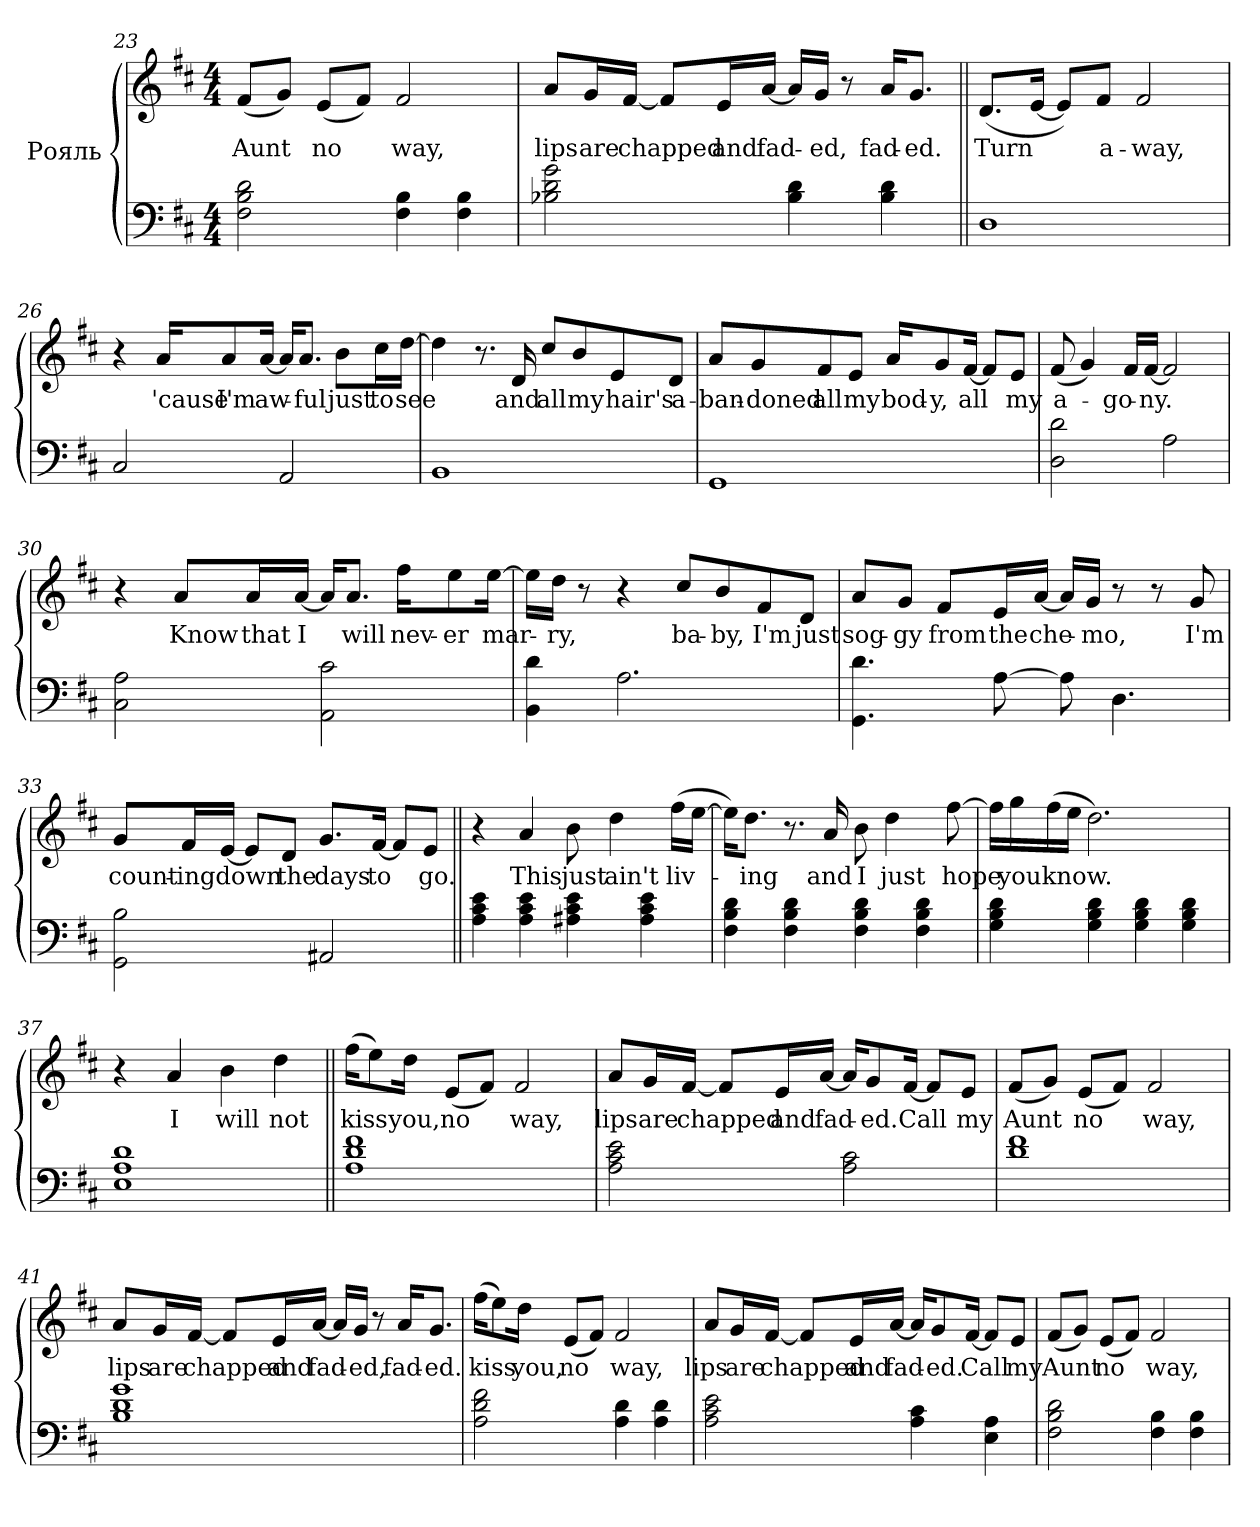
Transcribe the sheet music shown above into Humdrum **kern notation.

**kern	**kern	**text
*part1	*part1	*part1
*staff2	*staff1	*staff1
*I"Рояль	*	*
*clefF4	*clefG2	*
*k[f#c#]	*k[f#c#]	*
*D:	*D:	*
*M4/4	*M4/4	*
=23	=23	=23
!	!	!LO:LY:b
2F#\ 2B\ 2d\	(<8f#/L	Aunt
.	8g/J)	.
!	!	!LO:LY:b
.	(<8e/L	no
.	8f#/J)	.
!	!	!LO:LY:b
4F#\ 4B\	2f#/	way,
4F#\ 4B\	.	.
=24	=24	=24
!	!	!LO:LY:b
2B-X\ 2d\ 2g\	8a/L	lips
!	!	!LO:LY:b
.	16g/L	are
!	!	!LO:LY:b
.	[16f#/JJ	chapped
.	8f#/L]	.
!	!	!LO:LY:b
.	16e/L	and
!	!	!LO:LY:b
.	[16a/JJ	fad-
4B-\ 4d\	16a/LL]	.
!	!	!LO:LY:b
.	16g/JJ	-ed,
.	8r	.
!	!	!LO:LY:b
4B-\ 4d\	16a/KL	fad-
!	!	!LO:LY:b
.	8.g/J	-ed.
=25||	=25||	=25||
!	!	!LO:LY:b
1D	(<8.d/L	Turn
.	[16e/Jk	.
.	8e/L])	.
!	!	!LO:LY:b
.	8f#/J	a-
!	!	!LO:LY:b
.	2f#/	-way,
!!LO:LB:g=z
=26	=26	=26
2C#/	4r	.
!	!	!LO:LY:b
.	16a/KL	'cause
!	!	!LO:LY:b
.	8a/	I'm
!	!	!LO:LY:b
.	[16a/Jk	aw-
2AA/	16a/KL]	.
!	!	!LO:LY:b
.	8.a/J	-ful
!	!	!LO:LY:b
.	8b\L	just
!	!	!LO:LY:b
.	16cc#\L	to
!	!	!LO:LY:b
.	[16dd\JJ	see
=27	=27	=27
1BB	4dd\]	.
.	8.r	.
!	!	!LO:LY:b
.	16d/	and
!	!	!LO:LY:b
.	8cc#/L	all
!	!	!LO:LY:b
.	8b/	my
!	!	!LO:LY:b
.	8e/	hair's
!	!	!LO:LY:b
.	8d/J	a-
=28	=28	=28
!	!	!LO:LY:b
1GG	8a/L	-ban-
!	!	!LO:LY:b
.	8g/	-doned
!	!	!LO:LY:b
.	8f#/	all
!	!	!LO:LY:b
.	8e/J	my
!	!	!LO:LY:b
.	16a/KL	bod-
!	!	!LO:LY:b
.	8g/	-y,
!	!	!LO:LY:b
.	[16f#/Jk	all
.	8f#/L]	.
!	!	!LO:LY:b
.	8e/J	my
=29	=29	=29
!	!	!LO:LY:b
2D\ 2d\	(<8f#/	a-
.	4g/)	.
!	!	!LO:LY:b
.	16f#/LL	-go-
!	!	!LO:LY:b
.	[16f#/JJ	-ny.
2A\	2f#/]	.
!!LO:LB:g=z
=30	=30	=30
2C#\ 2A\	4r	.
!	!	!LO:LY:b
.	8a/L	Know
!	!	!LO:LY:b
.	16a/L	that
!	!	!LO:LY:b
.	[16a/JJ	I
2AA\ 2c#\	16a/KL]	.
!	!	!LO:LY:b
.	8.a/J	will
!	!	!LO:LY:b
.	16ff#\KL	nev-
!	!	!LO:LY:b
.	8ee\	-er
!	!	!LO:LY:b
.	[16ee\Jk	mar-
=31	=31	=31
4BB\ 4d\	16ee\LL]	.
!	!	!LO:LY:b
.	16dd\JJ	-ry,
.	8r	.
2.A\	4r	.
!	!	!LO:LY:b
.	8cc#/L	ba-
!	!	!LO:LY:b
.	8b/	-by,
!	!	!LO:LY:b
.	8f#/	I'm
!	!	!LO:LY:b
.	8d/J	just
=32	=32	=32
!	!	!LO:LY:b
4.GG\ 4.d\	8a/L	sog-
!	!	!LO:LY:b
.	8g/J	-gy
!	!	!LO:LY:b
.	8f#/L	from
!	!	!LO:LY:b
[8A\	16e/L	the
!	!	!LO:LY:b
.	[16a/JJ	che-
8A\]	16a/LL]	.
!	!	!LO:LY:b
.	16g/JJ	-mo,
4.D\	8r	.
.	8r	.
!	!	!LO:LY:b
.	8g/	I'm
!!LO:LB:g=z
=33	=33	=33
!	!	!LO:LY:b
2GG\ 2B\	8g/L	count-
!	!	!LO:LY:b
.	16f#/L	-ing
!	!	!LO:LY:b
.	[16e/JJ	down
.	8e/L]	.
!	!	!LO:LY:b
.	8d/J	the
!	!	!LO:LY:b
2AA#X/	8.g/L	days
!	!	!LO:LY:b
.	[16f#/Jk	to
.	8f#/L]	.
!	!	!LO:LY:b
.	8e/J	go.
=34||	=34||	=34||
4A\ 4c#\ 4e\	4r	.
!	!	!LO:LY:b
4A\ 4c#\ 4e\	4a/	This
!	!	!LO:LY:b
4A#X\ 4c#\ 4e\	8b\	just
!	!	!LO:LY:b
.	4dd\	ain't
4A#\ 4c#\ 4e\	.	.
!	!	!LO:LY:b
.	(>16ff#\LL	liv-
.	[16ee\JJ	.
=35	=35	=35
4F#\ 4B\ 4d\	16ee\KL])	.
!	!	!LO:LY:b
.	8.dd\J	-ing
4F#\ 4B\ 4d\	8.r	.
!	!	!LO:LY:b
.	16a/	and
!	!	!LO:LY:b
4F#\ 4B\ 4d\	8b\	I
!	!	!LO:LY:b
.	4dd\	just
4F#\ 4B\ 4d\	.	.
!	!	!LO:LY:b
.	[8ff#\	hope
=36	=36	=36
4G\ 4B\ 4d\	16ff#\LL]	.
!	!	!LO:LY:b
.	16gg\	you
!	!	!LO:LY:b
.	(>16ff#\	know.
.	16ee\JJ	.
4G\ 4B\ 4d\	2.dd\)	.
4G\ 4B\ 4d\	.	.
4G\ 4B\ 4d\	.	.
!!LO:LB:g=z
=37	=37	=37
1E 1A 1d	4r	.
!	!	!LO:LY:b
.	4a/	I
!	!	!LO:LY:b
.	4b\	will
!	!	!LO:LY:b
.	4dd\	not
=38||	=38||	=38||
!	!	!LO:LY:b
1A 1d 1f#	(>16ff#\KL	kiss
.	8ee\)	.
!	!	!LO:LY:b
.	16dd\Jk	you,
!	!	!LO:LY:b
.	(<8e/L	no
.	8f#/J)	.
!	!	!LO:LY:b
.	2f#/	way,
=39	=39	=39
!	!	!LO:LY:b
2A\ 2c#\ 2e\	8a/L	lips
!	!	!LO:LY:b
.	16g/L	are
!	!	!LO:LY:b
.	[16f#/JJ	chapped
.	8f#/L]	.
!	!	!LO:LY:b
.	16e/L	and
!	!	!LO:LY:b
.	[16a/JJ	fad-
2A\ 2c#\	16a/KL]	.
!	!	!LO:LY:b
.	8g/	-ed.
!	!	!LO:LY:b
.	[16f#/Jk	Call
.	8f#/L]	.
!	!	!LO:LY:b
.	8e/J	my
=40	=40	=40
!	!	!LO:LY:b
1d 1f#	(<8f#/L	Aunt
.	8g/J)	.
!	!	!LO:LY:b
.	(<8e/L	no
.	8f#/J)	.
!	!	!LO:LY:b
.	2f#/	way,
!!LO:LB:g=z
=41	=41	=41
!	!	!LO:LY:b
1B 1d 1g	8a/L	lips
!	!	!LO:LY:b
.	16g/L	are
!	!	!LO:LY:b
.	[16f#/JJ	chapped
.	8f#/L]	.
!	!	!LO:LY:b
.	16e/L	and
!	!	!LO:LY:b
.	[16a/JJ	fad-
.	16a/LL]	.
!	!	!LO:LY:b
.	16g/JJ	-ed,
.	8r	.
!	!	!LO:LY:b
.	16a/KL	fad-
!	!	!LO:LY:b
.	8.g/J	-ed.
=42	=42	=42
!	!	!LO:LY:b
2A\ 2d\ 2f#\	(>16ff#\KL	kiss
.	8ee\)	.
!	!	!LO:LY:b
.	16dd\Jk	you,
!	!	!LO:LY:b
.	(<8e/L	no
.	8f#/J)	.
!	!	!LO:LY:b
4A\ 4d\	2f#/	way,
4A\ 4d\	.	.
=43	=43	=43
!	!	!LO:LY:b
2A\ 2c#\ 2e\	8a/L	lips
!	!	!LO:LY:b
.	16g/L	are
!	!	!LO:LY:b
.	[16f#/JJ	chapped
.	8f#/L]	.
!	!	!LO:LY:b
.	16e/L	and
!	!	!LO:LY:b
.	[16a/JJ	fad-
4A\ 4c#\	16a/KL]	.
!	!	!LO:LY:b
.	8g/	-ed.
!	!	!LO:LY:b
.	[16f#/Jk	Call
4E\ 4A\	8f#/L]	.
!	!	!LO:LY:b
.	8e/J	my
=44	=44	=44
!	!	!LO:LY:b
2F#\ 2B\ 2d\	(<8f#/L	Aunt
.	8g/J)	.
!	!	!LO:LY:b
.	(<8e/L	no
.	8f#/J)	.
!	!	!LO:LY:b
4F#\ 4B\	2f#/	way,
4F#\ 4B\	.	.
=	=	=
*-	*-	*-
